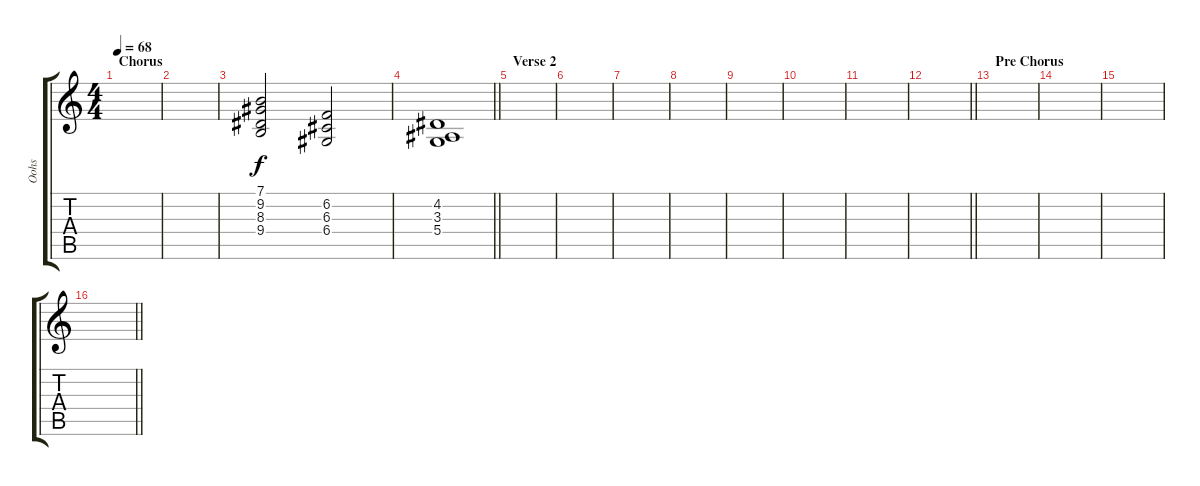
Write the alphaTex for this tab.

\track ("Oohs" "Oohs") {instrument voiceoohs}
\staff {score tabs}
\tuning (E4 B3 G3 D3 A2 E2) {hide}
\ts (4 4)
\section ("" "Chorus")
\tempo 68
\clef g2
\ks c
|
|
(7.1 9.2 8.3 9.4).2{dy f} (6.2 6.3 6.4).2 |
\barLineRight lightlight
(4.2 3.3 5.4).1 |
\section ("" "Verse 2")
|
|
|
|
|
|
|
\barLineRight lightlight
|
\section ("" "Pre Chorus")
|
|
|
\barLineRight lightlight
